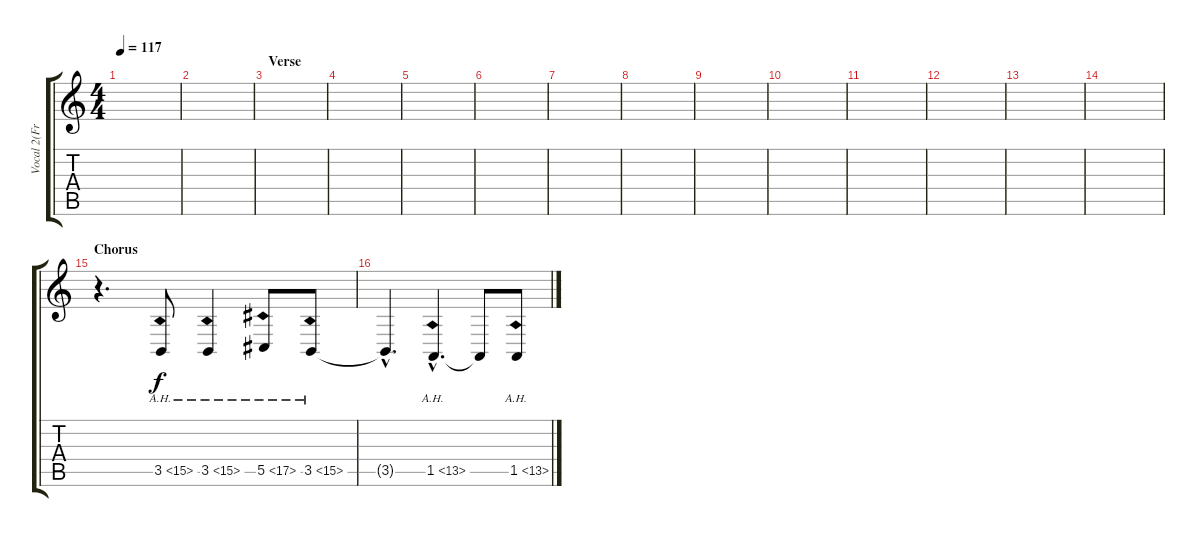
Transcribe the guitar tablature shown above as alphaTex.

\track ("Vocal 2(Fred)" "Vocal 2(Fr") {instrument synthvoice}
\staff {score tabs}
\tuning (Eb4 Bb3 Gb3 Db3 Ab2 Eb2) {hide}
\ts (4 4)
\tempo 117
\clef g2
\ks c
|
|
\section ("" "Verse")
|
|
|
|
|
|
|
|
|
|
|
|
\section ("" "Chorus")
r.4{d} 3.5{ah 12}.8 3.5{ah 12}.4 5.5{ah 12}.8 3.5{ah 12}.8 |
3.5{hac t}.4{d} 1.5{ah 12 hac}.4{d} 1.5{t}.8 1.5{ah 12}.8
